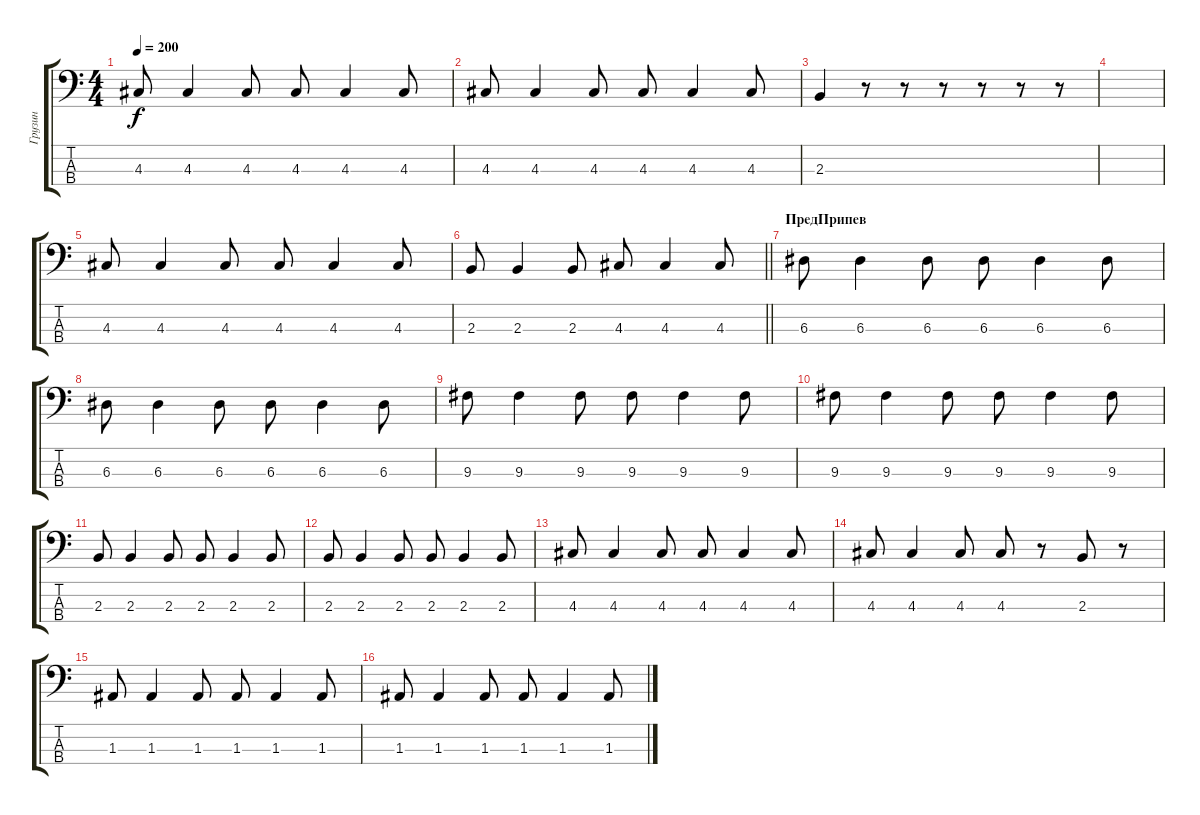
\track ("Грузин" "Грузин") {instrument electricbasspick}
\staff {score tabs}
\tuning (G2 D2 A1 E1) {hide}
\ts (4 4)
\tempo 200
\clef f4
\ks c
4.3.8{dy f} 4.3.4 4.3.8 4.3.8 4.3.4 4.3.8 |
4.3.8 4.3.4 4.3.8 4.3.8 4.3.4 4.3.8 |
2.3.4 r.8 r.8 r.8 r.8 r.8 r.8 |
|
4.3.8 4.3.4 4.3.8 4.3.8 4.3.4 4.3.8 |
\barLineRight lightlight
2.3.8 2.3.4 2.3.8 4.3.8 4.3.4 4.3.8 |
\section ("" "ПредПрипев")
6.3.8 6.3.4 6.3.8 6.3.8 6.3.4 6.3.8 |
6.3.8 6.3.4 6.3.8 6.3.8 6.3.4 6.3.8 |
9.3.8 9.3.4 9.3.8 9.3.8 9.3.4 9.3.8 |
9.3.8 9.3.4 9.3.8 9.3.8 9.3.4 9.3.8 |
2.3.8 2.3.4 2.3.8 2.3.8 2.3.4 2.3.8 |
2.3.8 2.3.4 2.3.8 2.3.8 2.3.4 2.3.8 |
4.3.8 4.3.4 4.3.8 4.3.8 4.3.4 4.3.8 |
4.3.8 4.3.4 4.3.8 4.3.8 r.8 2.3.8 r.8 |
1.3.8 1.3.4 1.3.8 1.3.8 1.3.4 1.3.8 |
1.3.8 1.3.4 1.3.8 1.3.8 1.3.4 1.3.8
